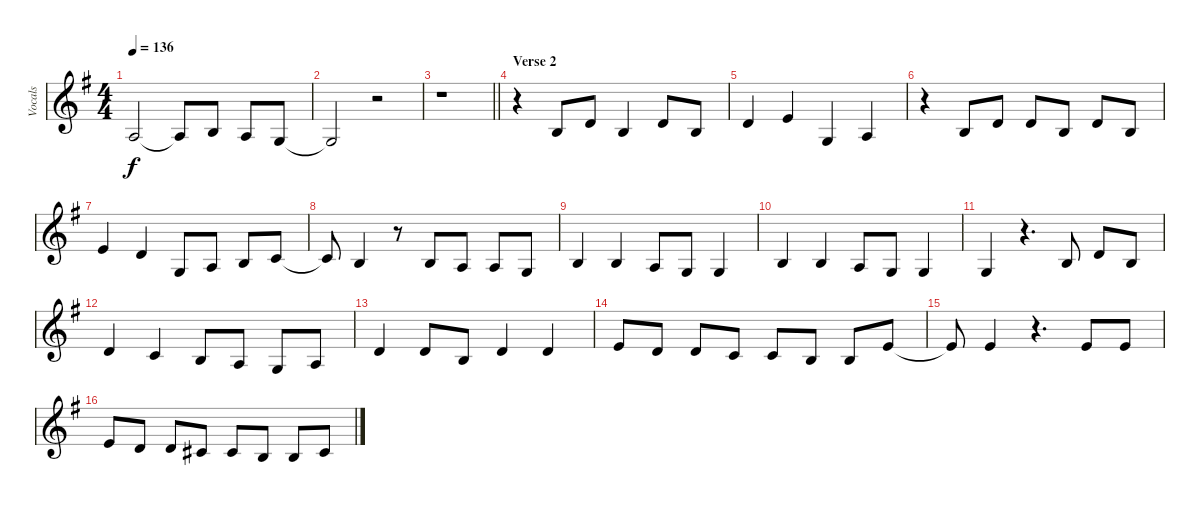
\track ("Vocals" "Vocals") {instrument clarinet}
\staff {score}
\tuning (E4 B3 G3 D3 A2 E2) {hide}
\ts (4 4)
\tempo 136
\clef g2
\ks g
2.3{t}.2{dy f} 2.3{t}.8 0.2.8 2.3.8 0.3.8 |
0.3{t}.2 r.2 |
\barLineRight lightlight
r.1 |
\section ("" "Verse 2")
r.4 0.2.8 3.2.8 0.2.4 3.2.8 0.2.8 |
3.2.4 0.1.4 0.3.4 2.3.4 |
r.4 0.2.8 3.2.8 3.2.8 0.2.8 3.2.8 0.2.8 |
0.1.4 3.2.4 0.3.8 2.3.8 0.2.8 1.2.8 |
1.2{t}.8 0.2.4 r.8 0.2.8 2.3.8 2.3.8 0.3.8 |
0.2.4 0.2.4 2.3.8 0.3.8 0.3.4 |
0.2.4 0.2.4 2.3.8 0.3.8 0.3.4 |
0.3.4 r.4{d} 0.2.8 3.2.8 0.2.8 |
3.2.4 1.2.4 0.2.8 2.3.8 0.3.8 2.3.8 |
3.2.4 3.2.8 0.2.8 3.2.4 3.2.4 |
0.1.8 3.2.8 3.2.8 1.2.8 1.2.8 0.2.8 0.2.8 0.1.8 |
0.1{t}.8 0.1.4 r.4{d} 0.1.8 0.1.8 |
0.1.8 3.2.8 3.2.8 2.2.8 2.2.8 0.2.8 0.2.8 2.2.8
